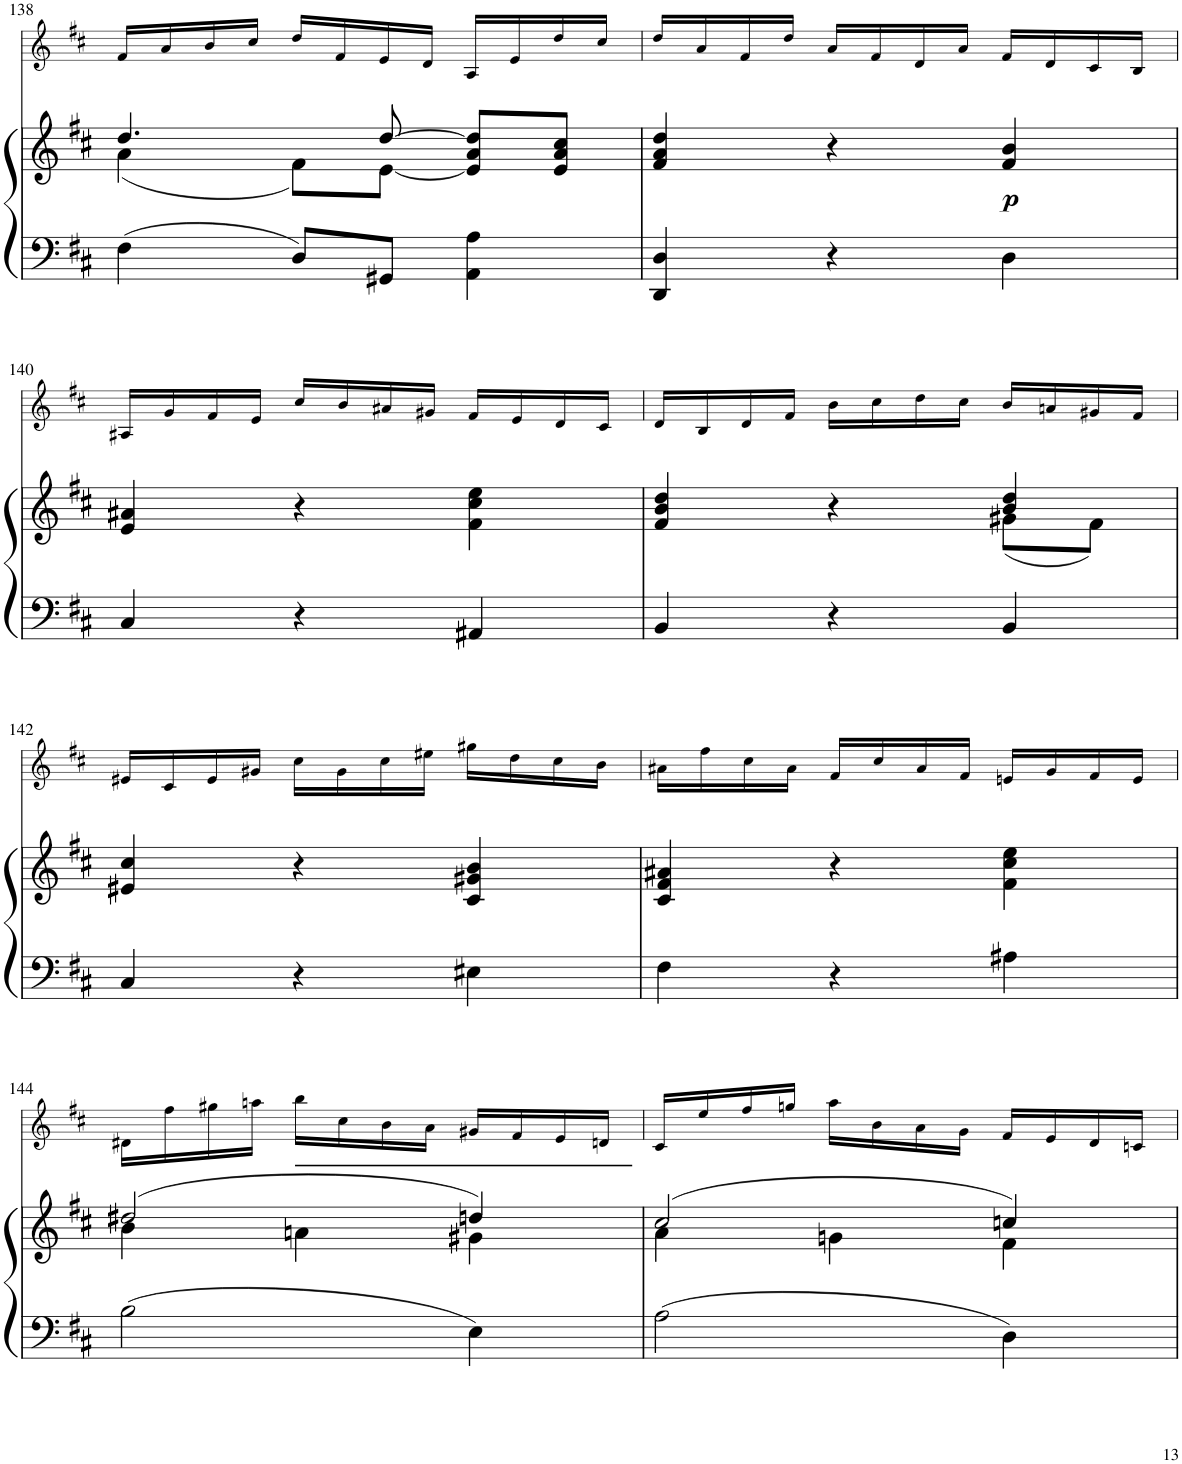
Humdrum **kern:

**kern	**kern	**dynam	**kern
*part2	*part2	*part2	*part1
*staff3	*staff2	*staff2/3	*staff1
*I"Piano	*	*	*I"Violin
*I'Pno	*	*	*I'Vln
!!LO:PB:g=z
*clefF4	*clefG2	*	*clefG2
*k[f#c#]	*k[f#c#]	*	*k[f#c#]
*M3/4	*M3/4	*	*M3/4
=138	=138	=138	=138
*	*^	*	*
4F#\	4.dd/	(4a\	.	16f#/LL
.	.	.	.	16a/
.	.	.	.	16b/
.	.	.	.	16cc#/JJ
8D/L	.	8f#\L)	.	16dd/LL
.	.	.	.	16f#/
8GG#X/J	[8dd/	[8e\J	.	16e/
.	.	.	.	16d/JJ
4AA\ 4A\	8e/] 8a/ 8dd/]L	4ryy	.	16A/LL
.	.	.	.	16e/
.	8e/ 8a/ 8cc#/J	.	.	16dd/
.	.	.	.	16cc#/JJ
*	*v	*v	*	*
=139	=139	=139	=139
4DD/ 4D/	4f#/ 4a/ 4dd/	.	16dd/LL
.	.	.	16a/
.	.	.	16f#/
.	.	.	16dd/JJ
4r	4r	.	16a/LL
.	.	.	16f#/
.	.	.	16d/
.	.	.	16a/JJ
!	!	!LO:DY:b	!
4D\	4f#/ 4b/	p	16f#/LL
.	.	.	16d/
.	.	.	16c#/
.	.	.	16B/JJ
!!LO:LB:g=z
=140	=140	=140	=140
4C#/	4e/ 4a#X/	.	16A#X/LL
.	.	.	16g/
.	.	.	16f#/
.	.	.	16e/JJ
4r	4r	.	16cc#/LL
.	.	.	16b/
.	.	.	16a#X/
.	.	.	16g#X/JJ
4AA#X/	4f#\ 4cc#\ 4ee\	.	16f#/LL
.	.	.	16e/
.	.	.	16d/
.	.	.	16c#/JJ
=141	=141	=141	=141
*	*^	*	*
4BB/	4f#/ 4b/ 4dd/	2ryy	.	16d/LL
.	.	.	.	16B/
.	.	.	.	16d/
.	.	.	.	16f#/JJ
4r	4r	.	.	16b\LL
.	.	.	.	16cc#\
.	.	.	.	16dd\
.	.	.	.	16cc#\JJ
4BB/	4b/ 4dd/	(8g#X\L	.	16b/LL
.	.	.	.	16an/
.	.	8f#\J)	.	16g#X/
.	.	.	.	16f#/JJ
*	*v	*v	*	*
!!LO:LB:g=z
=142	=142	=142	=142
4C#/	4e#X/ 4cc#/	.	16e#X/LL
.	.	.	16c#/
.	.	.	16e#/
.	.	.	16g#X/JJ
4r	4r	.	16cc#\LL
.	.	.	16g#\
.	.	.	16cc#\
.	.	.	16ee#X\JJ
4E#X\	4c#/ 4g#X/ 4b/	.	16gg#X\LL
.	.	.	16dd\
.	.	.	16cc#\
.	.	.	16b\JJ
=143	=143	=143	=143
4F#\	4c#/ 4f#/ 4a#X/	.	16a#X\LL
.	.	.	16ff#\
.	.	.	16cc#\
.	.	.	16a#\JJ
4r	4r	.	16f#/LL
.	.	.	16cc#/
.	.	.	16a#/
.	.	.	16f#/JJ
4A#X\	4f#\ 4cc#\ 4ee\	.	16en/LL
.	.	.	16g/
.	.	.	16f#/
.	.	.	16e/JJ
!!LO:LB:g=z
=144	=144	=144	=144
*	*^	*	*
2B\	(2dd#X/	4b\	.	16d#X\LL
.	.	.	.	16ff#\
.	.	.	.	16gg#X\
.	.	.	.	16aan\JJ
.	.	4an\	.	16bb\LL
.	.	.	.	16cc#\
.	.	.	.	16b\
.	.	.	.	16a\JJ
4E\	4ddn/)	4g#X\	.	16g#X/LL
.	.	.	.	16f#/
.	.	.	.	16e/
.	.	.	.	16dn/JJ
=145	=145	=145	=145	=145
2A\	(2cc#/	4a\	.	16c#/LL
.	.	.	.	16ee/
.	.	.	.	16ff#/
.	.	.	.	16ggn/JJ
.	.	4gn\	.	16aa\LL
.	.	.	.	16b\
.	.	.	.	16a\
.	.	.	.	16g\JJ
4D\	4ccn/)	4f#\	.	16f#/LL
.	.	.	.	16e/
.	.	.	.	16d/
.	.	.	.	16cn/JJ
*	*v	*v	*	*
=	=	=	=
*-	*-	*-	*-
